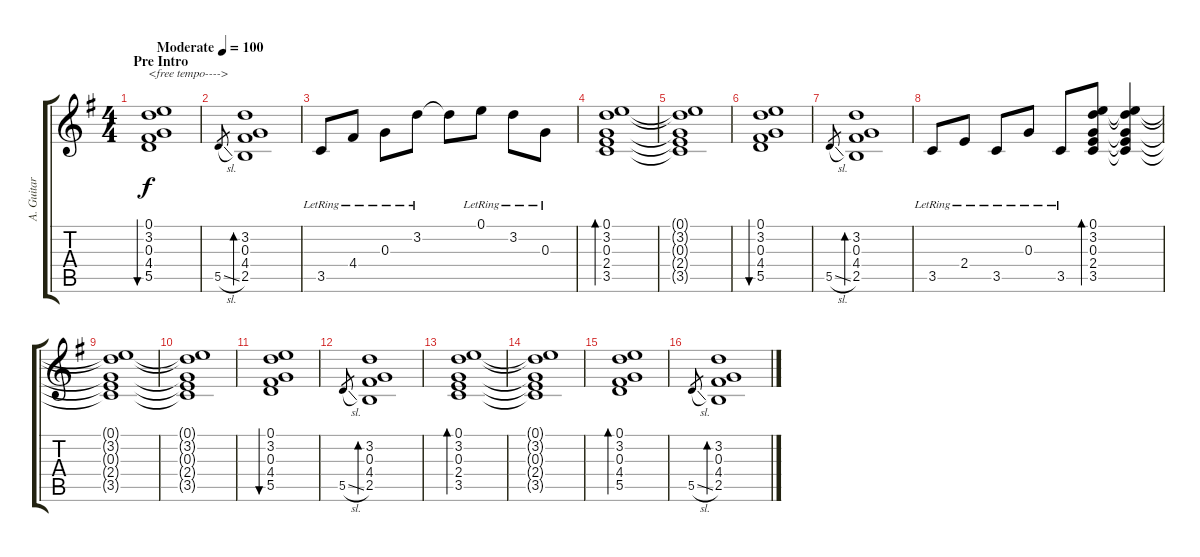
\track ("A. Guitar I" "A. Guitar ") {instrument acousticguitarsteel}
\staff {score tabs}
\tuning (E4 B3 G3 D3 A2 E2) {hide}
\ts (4 4)
\section ("" "Pre Intro")
\tempo (100 "Moderate")
\clef g2
\ks g
(0.1 3.2 0.3 4.4 5.5).1{bu 240 txt "<free tempo---->" dy f instrument acousticguitarsteel} |
5.5{sl}.8{gr} (3.2 0.3 4.4 2.5).1{bd 240} |
3.5{lr}.8 4.4{lr}.8 0.3{lr}.8 3.2{lr}.8 3.2{t}.8 0.1{lr}.8 3.2{lr}.8 0.3{lr}.8 |
(0.1 3.2 0.3 2.4 3.5).1{bd 240} |
(0.1{t} 3.2{t} 0.3{t} 2.4{t} 3.5{t}).1 |
(0.1 3.2 0.3 4.4 5.5).1{bu 240} |
5.5{sl}.8{gr} (3.2 0.3 4.4 2.5).1{bd 240} |
3.5{lr}.8 2.4{lr}.8 3.5{lr}.8 0.3{lr}.8 3.5{lr}.8 (0.1 3.2 0.3 2.4 3.5).8{bd 240} (0.1{t} 3.2{t} 0.3{t} 2.4{t} 3.5{t}).4 |
(0.1{t} 3.2{t} 0.3{t} 2.4{t} 3.5{t}).1 |
(0.1{t} 3.2{t} 0.3{t} 2.4{t} 3.5{t}).1 |
(0.1 3.2 0.3 4.4 5.5).1{bu 240} |
5.5{sl}.8{gr} (3.2 0.3 4.4 2.5).1{bd 240} |
(0.1 3.2 0.3 2.4 3.5).1{bd 240} |
(0.1{t} 3.2{t} 0.3{t} 2.4{t} 3.5{t}).1 |
(0.1 3.2 0.3 4.4 5.5).1{bd 240} |
5.5{sl}.8{gr} (3.2 0.3 4.4 2.5).1{bd 240}
